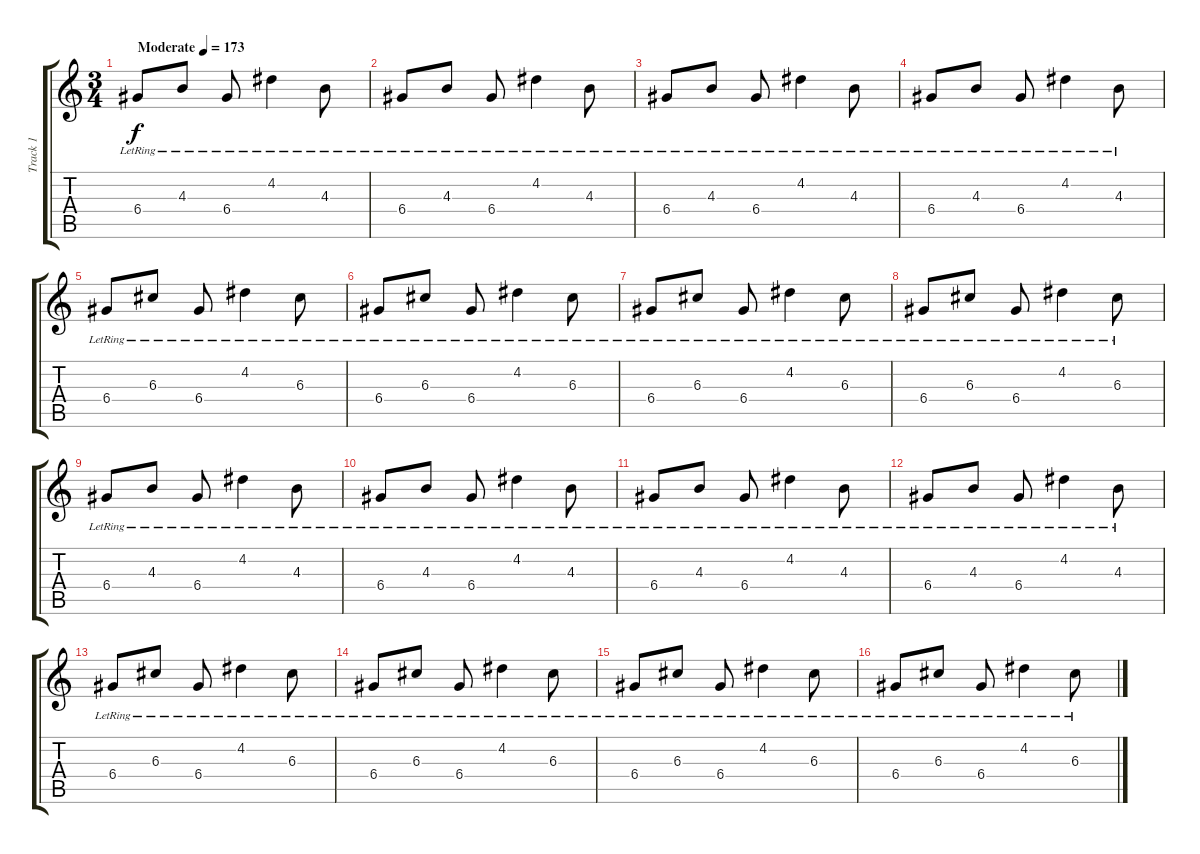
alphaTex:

\track ("Track 1" "Track 1") {instrument electricguitarclean}
\staff {score tabs}
\tuning (E4 B3 G3 D3 A2 E2) {hide}
\ts (3 4)
\tempo (173 "Moderate")
\clef g2
\ks c
6.4{lr}.8{dy f instrument electricguitarclean} 4.3{lr}.8 6.4{lr}.8 4.2{lr}.4 4.3{lr}.8 |
6.4{lr}.8 4.3{lr}.8 6.4{lr}.8 4.2{lr}.4 4.3{lr}.8 |
6.4{lr}.8 4.3{lr}.8 6.4{lr}.8 4.2{lr}.4 4.3{lr}.8 |
6.4{lr}.8 4.3{lr}.8 6.4{lr}.8 4.2{lr}.4 4.3{lr}.8 |
6.4{lr}.8 6.3{lr}.8 6.4{lr}.8 4.2{lr}.4 6.3{lr}.8 |
6.4{lr}.8 6.3{lr}.8 6.4{lr}.8 4.2{lr}.4 6.3{lr}.8 |
6.4{lr}.8 6.3{lr}.8 6.4{lr}.8 4.2{lr}.4 6.3{lr}.8 |
6.4{lr}.8 6.3{lr}.8 6.4{lr}.8 4.2{lr}.4 6.3{lr}.8 |
6.4{lr}.8 4.3{lr}.8 6.4{lr}.8 4.2{lr}.4 4.3{lr}.8 |
6.4{lr}.8 4.3{lr}.8 6.4{lr}.8 4.2{lr}.4 4.3{lr}.8 |
6.4{lr}.8 4.3{lr}.8 6.4{lr}.8 4.2{lr}.4 4.3{lr}.8 |
6.4{lr}.8 4.3{lr}.8 6.4{lr}.8 4.2{lr}.4 4.3{lr}.8 |
6.4{lr}.8 6.3{lr}.8 6.4{lr}.8 4.2{lr}.4 6.3{lr}.8 |
6.4{lr}.8 6.3{lr}.8 6.4{lr}.8 4.2{lr}.4 6.3{lr}.8 |
6.4{lr}.8 6.3{lr}.8 6.4{lr}.8 4.2{lr}.4 6.3{lr}.8 |
6.4{lr}.8 6.3{lr}.8 6.4{lr}.8 4.2{lr}.4 6.3{lr}.8
